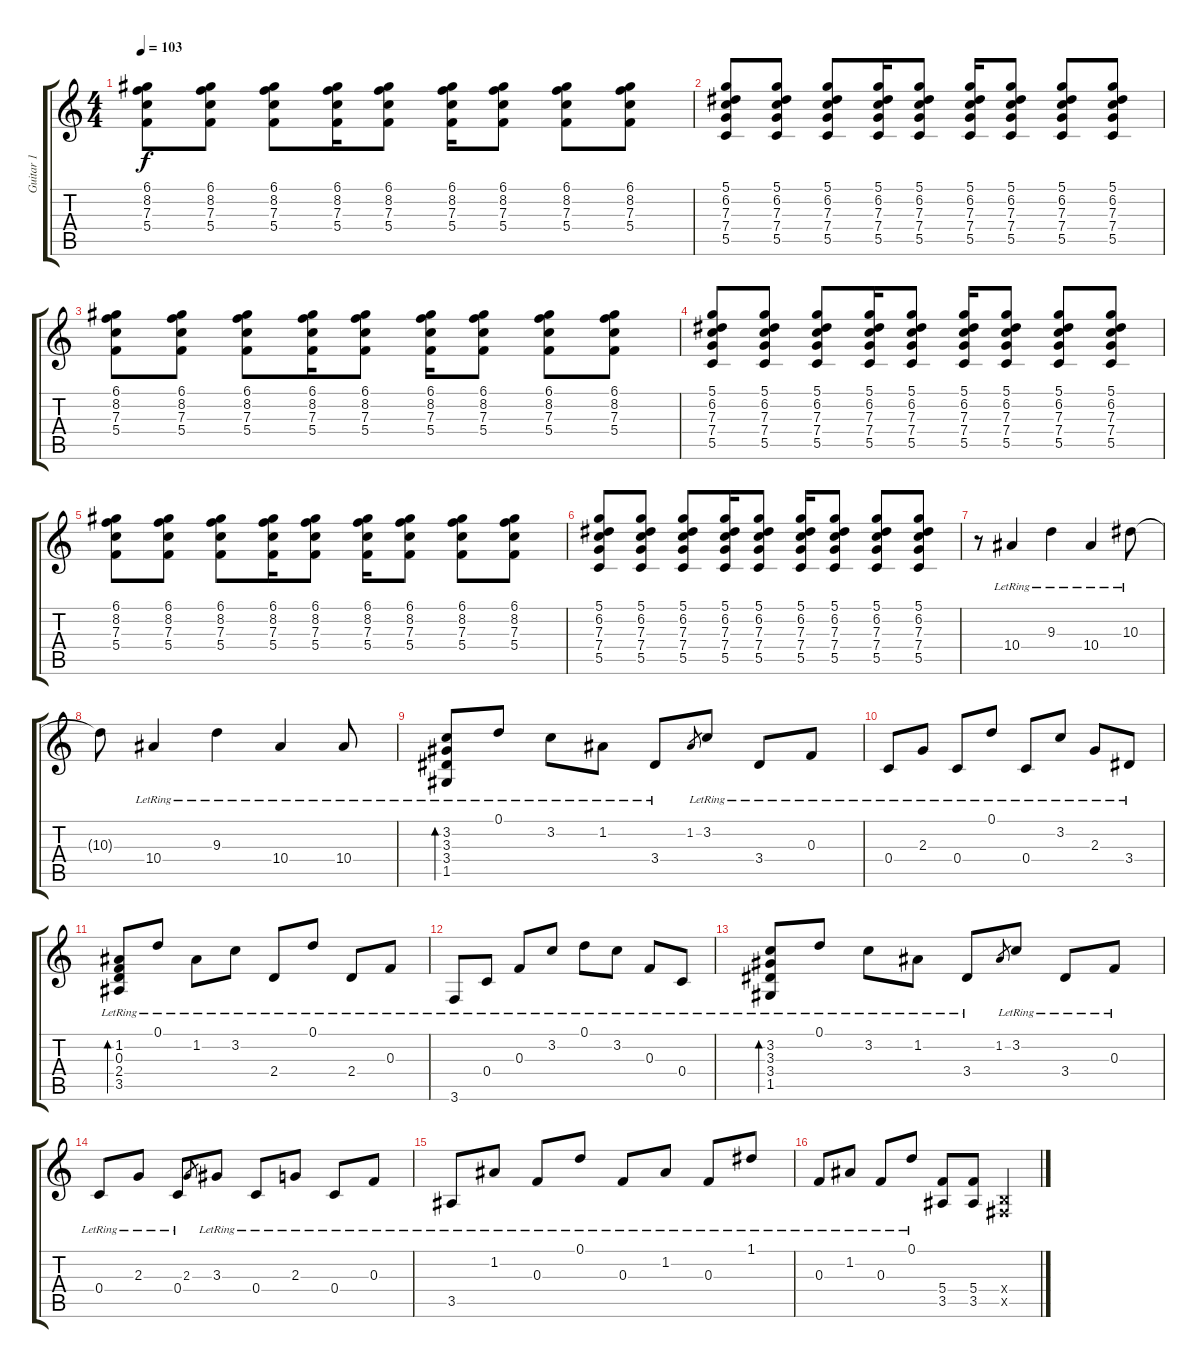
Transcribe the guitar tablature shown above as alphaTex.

\track ("Guitar 1" "Guitar 1") {instrument acousticguitarsteel}
\staff {score tabs}
\tuning (D4 A3 F3 C3 G2 D2) {hide}
\ts (4 4)
\tempo 103
\clef g2
\ks c
(6.1 8.2 7.3 5.4).8{dy f} (6.1 8.2 7.3 5.4).8 (6.1 8.2 7.3 5.4).8 (6.1 8.2 7.3 5.4).16 (6.1 8.2 7.3 5.4).8 (6.1 8.2 7.3 5.4).16 (6.1 8.2 7.3 5.4).8 (6.1 8.2 7.3 5.4).8 (6.1 8.2 7.3 5.4).8 |
(5.1 6.2 7.3 7.4 5.5).8 (5.1 6.2 7.3 7.4 5.5).8 (5.1 6.2 7.3 7.4 5.5).8 (5.1 6.2 7.3 7.4 5.5).16 (5.1 6.2 7.3 7.4 5.5).8 (5.1 6.2 7.3 7.4 5.5).16 (5.1 6.2 7.3 7.4 5.5).8 (5.1 6.2 7.3 7.4 5.5).8 (5.1 6.2 7.3 7.4 5.5).8 |
(6.1 8.2 7.3 5.4).8 (6.1 8.2 7.3 5.4).8 (6.1 8.2 7.3 5.4).8 (6.1 8.2 7.3 5.4).16 (6.1 8.2 7.3 5.4).8 (6.1 8.2 7.3 5.4).16 (6.1 8.2 7.3 5.4).8 (6.1 8.2 7.3 5.4).8 (6.1 8.2 7.3 5.4).8 |
(5.1 6.2 7.3 7.4 5.5).8 (5.1 6.2 7.3 7.4 5.5).8 (5.1 6.2 7.3 7.4 5.5).8 (5.1 6.2 7.3 7.4 5.5).16 (5.1 6.2 7.3 7.4 5.5).8 (5.1 6.2 7.3 7.4 5.5).16 (5.1 6.2 7.3 7.4 5.5).8 (5.1 6.2 7.3 7.4 5.5).8 (5.1 6.2 7.3 7.4 5.5).8 |
(6.1 8.2 7.3 5.4).8 (6.1 8.2 7.3 5.4).8 (6.1 8.2 7.3 5.4).8 (6.1 8.2 7.3 5.4).16 (6.1 8.2 7.3 5.4).8 (6.1 8.2 7.3 5.4).16 (6.1 8.2 7.3 5.4).8 (6.1 8.2 7.3 5.4).8 (6.1 8.2 7.3 5.4).8 |
(5.1 6.2 7.3 7.4 5.5).8 (5.1 6.2 7.3 7.4 5.5).8 (5.1 6.2 7.3 7.4 5.5).8 (5.1 6.2 7.3 7.4 5.5).16 (5.1 6.2 7.3 7.4 5.5).8 (5.1 6.2 7.3 7.4 5.5).16 (5.1 6.2 7.3 7.4 5.5).8 (5.1 6.2 7.3 7.4 5.5).8 (5.1 6.2 7.3 7.4 5.5).8 |
r.8{volume 16} 10.4{lr}.4 9.3{lr}.4 10.4{lr}.4 10.3{lr}.8 |
10.3{t}.8 10.4{lr}.4 9.3{lr}.4 10.4{lr}.4 10.4{lr}.8 |
(3.2{lr} 3.3{lr} 3.4{lr} 1.5{lr}).8{bd 120 volume 11 instrument acousticguitarsteel} 0.1{lr}.8 3.2{lr}.8 1.2{lr}.8 3.4{lr}.8 1.2.8{gr} 3.2{lr}.8 3.4{lr}.8 0.3{lr}.8 |
0.4{lr}.8 2.3{lr}.8 0.4{lr}.8 0.1{lr}.8 0.4{lr}.8 3.2{lr}.8 2.3{lr}.8 3.4{lr}.8 |
(1.2{lr} 0.3{lr} 2.4{lr} 3.5{lr}).8{bd 120} 0.1{lr}.8 1.2{lr}.8 3.2{lr}.8 2.4{lr}.8 0.1{lr}.8 2.4{lr}.8 0.3{lr}.8 |
3.6{lr}.8 0.4{lr}.8 0.3{lr}.8 3.2{lr}.8 0.1{lr}.8 3.2{lr}.8 0.3{lr}.8 0.4{lr}.8 |
(3.2{lr} 3.3{lr} 3.4{lr} 1.5{lr}).8{bd 120} 0.1{lr}.8 3.2{lr}.8 1.2{lr}.8 3.4{lr}.8 1.2.8{gr} 3.2{lr}.8 3.4{lr}.8 0.3{lr}.8 |
0.4{lr}.8 2.3{lr}.8 0.4{lr}.8 2.3.8{gr} 3.3{lr}.8 0.4{lr}.8 2.3{lr}.8 0.4{lr}.8 0.3{lr}.8 |
3.5{lr}.8 1.2{lr}.8 0.3{lr}.8 0.1{lr}.8 0.3{lr}.8 1.2{lr}.8 0.3{lr}.8 1.1{lr}.8 |
0.3{lr}.8 1.2{lr}.8 0.3{lr}.8 0.1{lr}.8 (5.4 3.5).8{volume 10} (5.4 3.5).8 (-1.4{x} -1.5{x}).4
